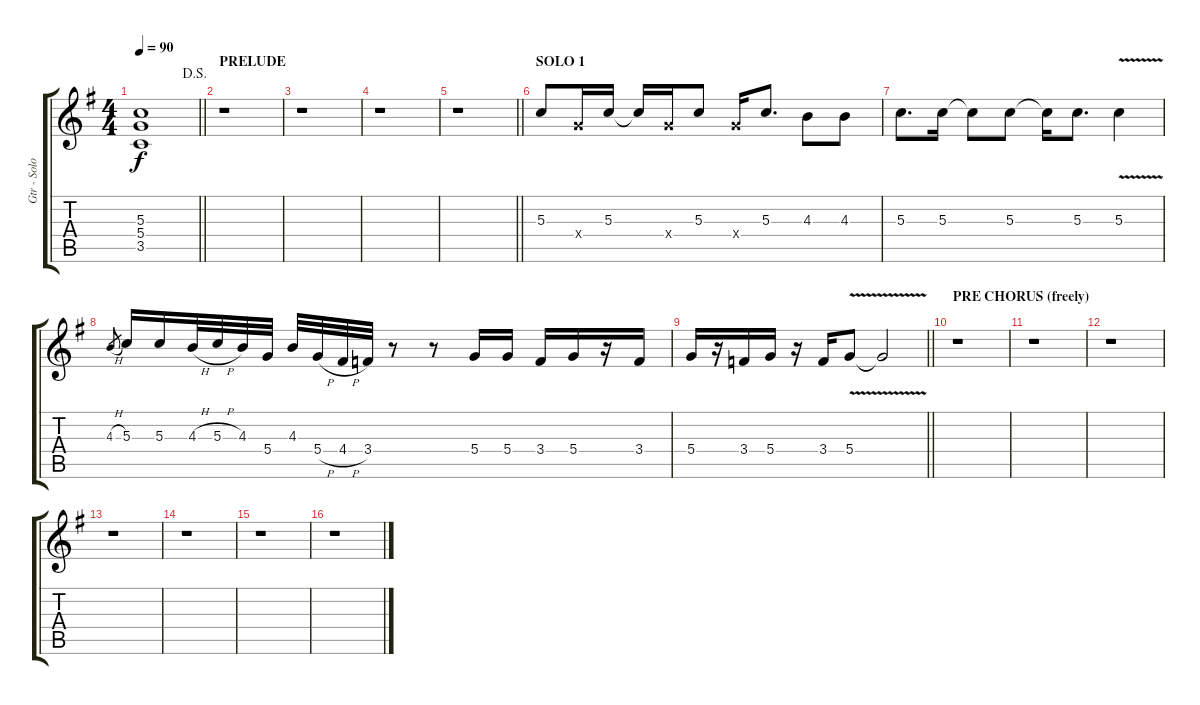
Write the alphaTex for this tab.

\track ("Gtr - Solo" "Gtr - Solo") {instrument overdrivenguitar}
\staff {score tabs}
\tuning (E4 B3 G3 D3 A2 E2) {hide}
\ts (4 4)
\jump dalsegno
\tempo 90
\clef g2
\barLineRight lightlight
\ks g
(5.3 5.4 3.5).1{dy f} |
\section ("" "PRELUDE")
r.1 |
r.1 |
r.1 |
\barLineRight lightlight
r.1 |
\section ("" "SOLO 1")
5.3.8 5.4{x}.16 5.3.16 5.3{t}.16 5.4{x}.16 5.3.8 5.4{x}.16 5.3.8{d} 4.3.8 4.3.8 |
5.3.8{d} 5.3.16 5.3{t}.8 5.3.8 5.3{t}.16 5.3.8{d} 5.3{v}.4 |
4.3{h}.8{gr} 5.3.16 5.3.16 4.3{h}.32 5.3{h}.32 4.3.32 5.4.32 4.3.32 5.4{h}.32 4.4{h}.32 3.4.32 r.8 r.8 5.4.16 5.4.16 3.4.16 5.4.16 r.16 3.4.16 |
\barLineRight lightlight
5.4.16 r.16 3.4.16 5.4.16 r.16 3.4.16 5.4{v}.8 5.4{t}.2 |
\section ("" "PRE CHORUS (freely)")
r.1 |
r.1 |
r.1 |
r.1 |
r.1 |
r.1 |
r.1
